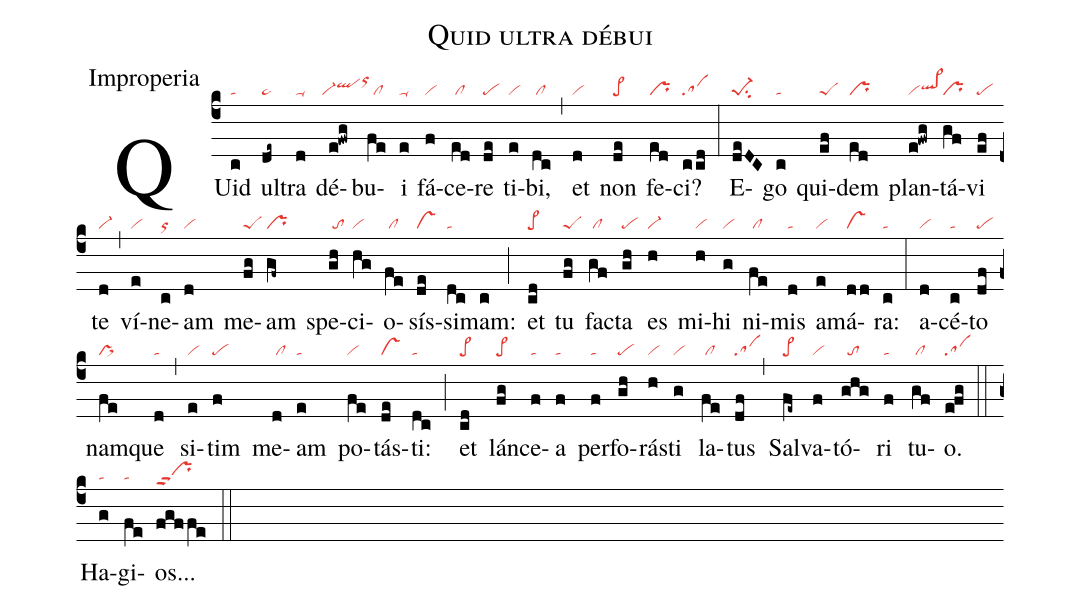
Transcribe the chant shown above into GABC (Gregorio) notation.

name:Quid ultra débui;
office-part:Improperia;
nabc-lines:1;
%%
(c4)QUid(c|ta) ul(de~|pe~)tra(d|ta-) dé(e!fwg|``vi-qlhiorhk)bu(//fe|//cl)i(e|ta-) fá(f|vi)ce(ed|/cl)re(de|pe) ti(e|vi)bi,(dc|/cl) (,)
et(d|vi) non(de|pe>) fe(ed|pr)ci?(c/cd|sa) (:)
E(deDC|pe-1su2)go(c|ta) qui(ef|peS)dem(ed|pr) plan(e!fwg|viql>hh)tá(gf|pr)vi(ef|pe) te(d|vi-) (,)
ví(e|vi)ne(c|or)am(d|vi) me(fg|peS)am(gf~|pr) spe(gh|/to)ci(hg|vi)o(fe|/cl)sís(de|vs)si(dc|ta)mam:(c) (;)
et(cd|pe>) tu(fg|peS) fac(gf|/cl)ta(gh|pe) es(h|vi-) mi(h|vi)hi(g|vi) ni(fe|/cl)mis(d|ta) a(e|vi)má(d/d|vs)ra:(c|ta) (:)
a(d|vi)cé(c|ta)to(df|pe) nam(fe|pr>)que(d|ta) (,) si(e|vi)tim(f|pe) me(d|/cl)am(e|ta) po(fe|vi)tás(de|vs)ti:(dc|ta) (;)
et(cd|pe>) lán(fg|pe>)ce(f|ta)a(f|ta) per(f|ta)fo(gh|pe)rás(h|vi)ti(g|vi) la(fe|/cl)tus(df|sa) (,)
Sal(fe~|pe>)va(f|vi)tó(ghg|//to)ri(f|ta) tu(gf|/cl)o.(e!fg|sa) (::)

Ha(g|ta)gi(fe|ta)os...(fgf/fe|prhhppu2) (::)
